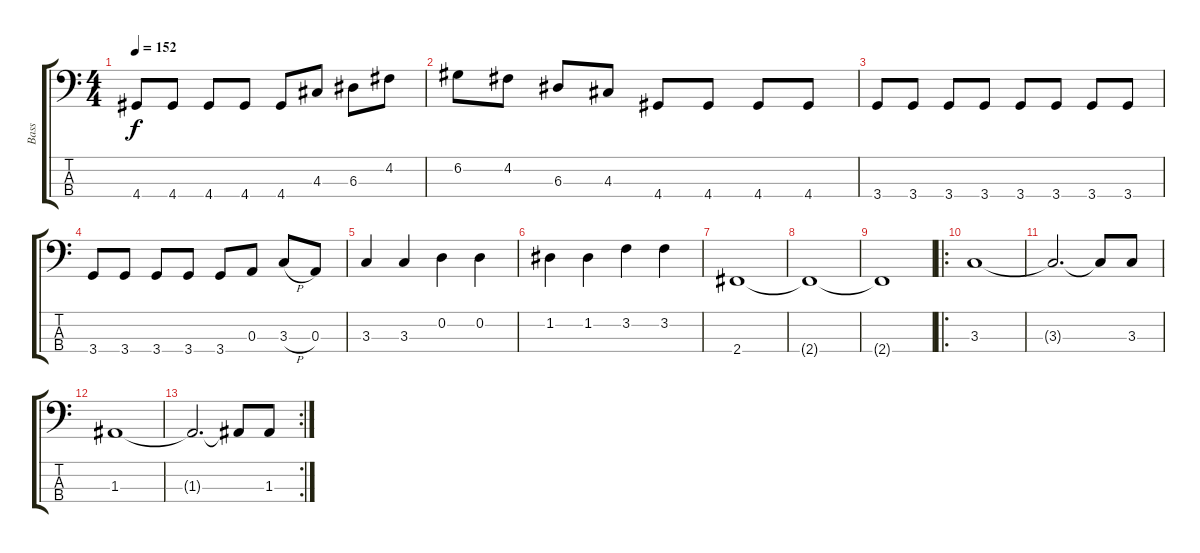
\track ("Bass" "Bass") {instrument electricbassfinger}
\staff {score tabs}
\tuning (G2 D2 A1 E1) {hide}
\ts (4 4)
\tempo 152
\clef f4
\ks c
4.4.8{dy f} 4.4.8 4.4.8 4.4.8 4.4.8 4.3.8 6.3.8 4.2.8 |
6.2.8 4.2.8 6.3.8 4.3.8 4.4.8 4.4.8 4.4.8 4.4.8 |
3.4.8 3.4.8 3.4.8 3.4.8 3.4.8 3.4.8 3.4.8 3.4.8 |
3.4.8 3.4.8 3.4.8 3.4.8 3.4.8 0.3.8 3.3{h}.8 0.3.8 |
3.3.4 3.3.4 0.2.4 0.2.4 |
1.2.4 1.2.4 3.2.4 3.2.4 |
2.4.1 |
2.4{t}.1 |
2.4{t}.1 |
\ro
3.3.1 |
3.3{t}.2{d} 3.3{t}.8 3.3.8 |
1.3.1 |
\rc 2
1.3{t}.2{d} 1.3{t}.8 1.3.8
